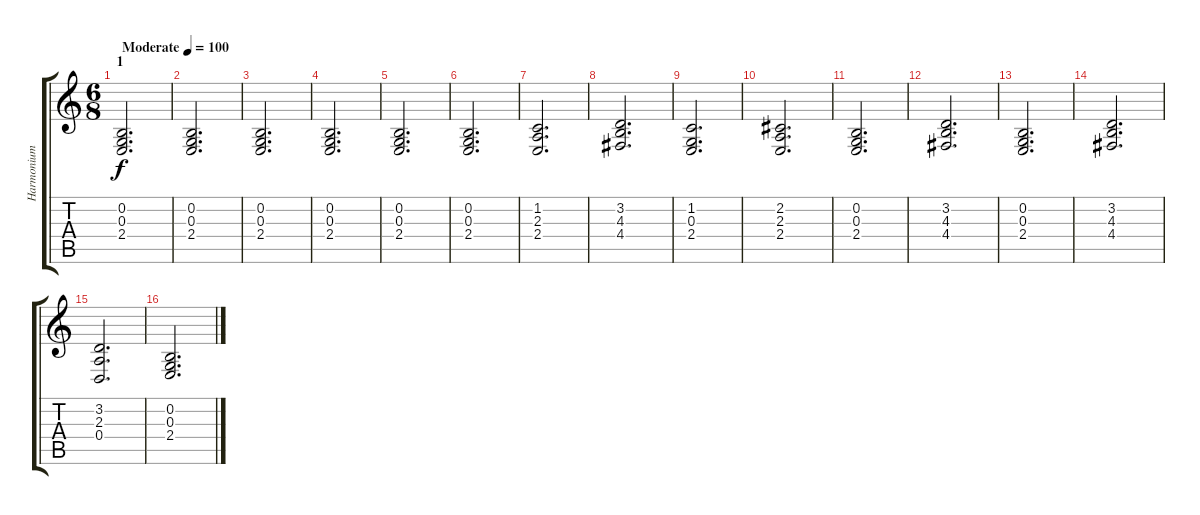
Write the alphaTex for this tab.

\track ("Harmonium" "Harmonium") {instrument reedorgan}
\staff {score tabs}
\tuning (E4 B3 G3 D3 A2 E2) {hide}
\ts (6 8)
\section ("" "1")
\tempo (100 "Moderate")
\clef g2
\ks c
(0.2 0.3 2.4).2{d dy f instrument reedorgan} |
(0.2 0.3 2.4).2{d} |
(0.2 0.3 2.4).2{d} |
(0.2 0.3 2.4).2{d} |
(0.2 0.3 2.4).2{d} |
(0.2 0.3 2.4).2{d} |
(1.2 2.3 2.4).2{d} |
(3.2 4.3 4.4).2{d} |
(1.2 0.3 2.4).2{d} |
(2.2 2.3 2.4).2{d} |
(0.2 0.3 2.4).2{d} |
(3.2 4.3 4.4).2{d} |
(0.2 0.3 2.4).2{d} |
(3.2 4.3 4.4).2{d} |
(3.2 2.3 0.4).2{d} |
(0.2 0.3 2.4).2{d}
